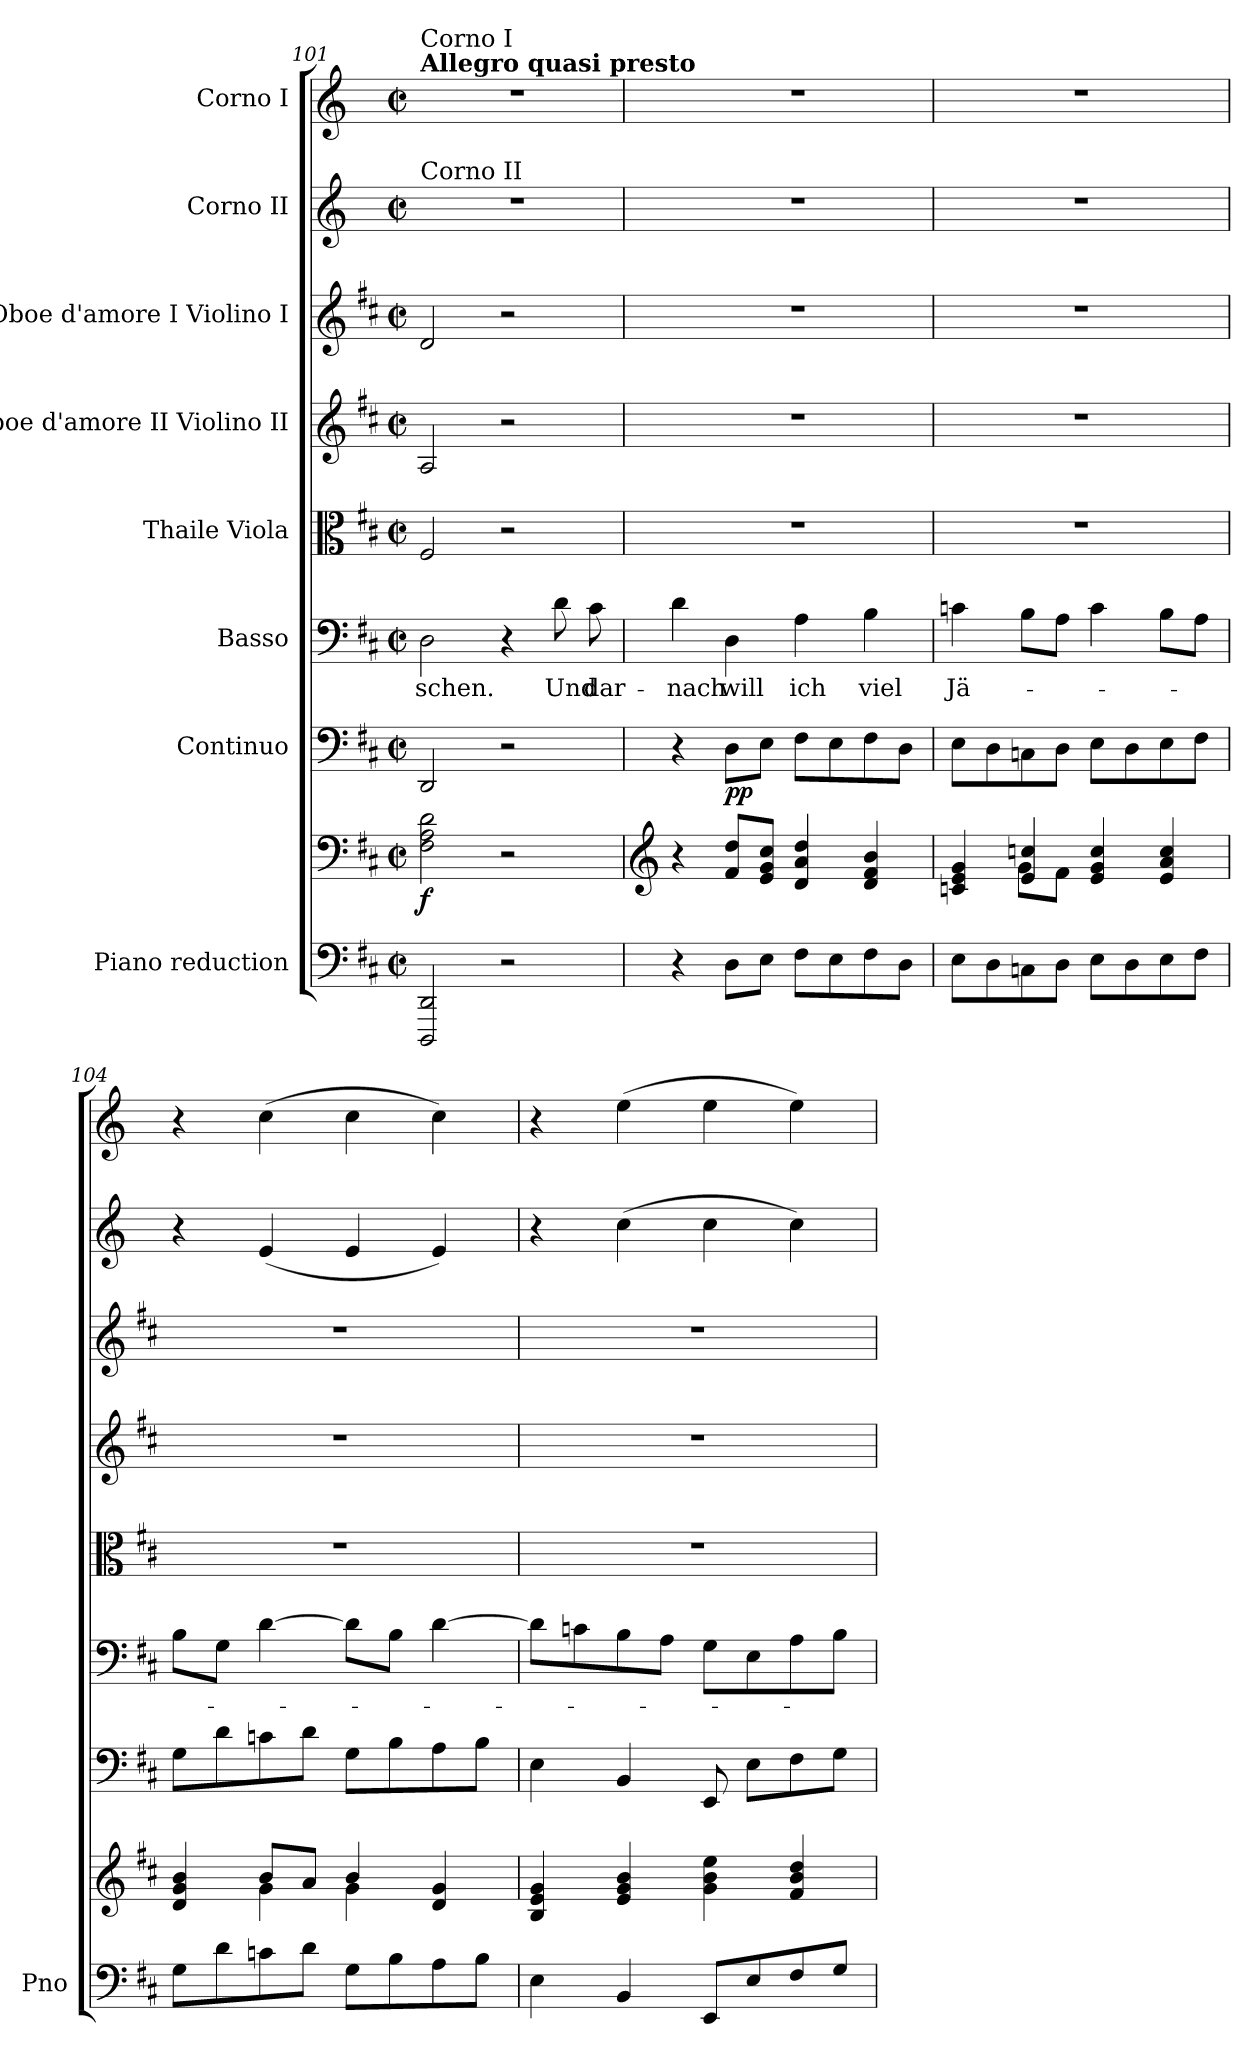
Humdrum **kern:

**kern	**kern	**dynam	**kern	**dynam	**kern	**text	**kern	**kern	**kern	**kern	**kern
*part8	*part8	*part8	*part7	*part7	*part6	*part6	*part5	*part4	*part3	*part2	*part1
*staff9	*staff8	*staff8/9	*staff7	*staff7	*staff6	*staff6	*staff5	*staff4	*staff3	*staff2	*staff1
*I"Piano reduction	*	*	*I"Continuo	*	*I"Basso	*	*I"Thaile Viola	*I"Oboe d'amore II Violino II	*I"Oboe d'amore I Violino I	*I"Corno II	*I"Corno I
*I'Pno	*	*	*	*	*	*	*	*	*	*	*
!!LO:PB:g=z
*clefF4	*clefF4	*	*clefF4	*	*clefF4	*	*clefC3	*clefG2	*clefG2	*clefG2	*clefG2
*	*	*	*	*	*	*	*	*	*	*ITrd3c5	*ITrd3c5
*k[f#c#]	*k[f#c#]	*	*k[f#c#]	*	*k[f#c#]	*	*k[f#c#]	*k[f#c#]	*k[f#c#]	*k[f#]	*k[f#]
*M2/2	*M2/2	*	*M2/2	*	*M2/2	*	*M2/2	*M2/2	*M2/2	*M2/2	*M2/2
*met(c|)	*met(c|)	*	*met(c|)	*	*met(c|)	*	*met(c|)	*met(c|)	*met(c|)	*met(c|)	*met(c|)
=101	=101	=101	=101	=101	=101	=101	=101	=101	=101	=101	=101
!	!	!	!	!	!	!	!	!	!	!	!LO:TX:a:B:t=Allegro quasi presto
!	!	!	!	!	!	!	!	!	!	!	!LO:TX:a:t=Corno I
!	!	!	!	!	!	!	!	!	!	!LO:TX:a:t=Corno II	!
!	!	!LO:DY:b	!	!	!	!LO:LY:b	!	!	!	!	!
2DDD/ 2DD/	2F#\ 2A\ 2d\	f	2DD/	.	2D\	schen.	2F#/	2A/	2d/	1r	1r
2r	2r	.	2r	.	4r	.	2r	2r	2r	.	.
!	!	!	!	!	!	!LO:LY:b	!	!	!	!	!
.	.	.	.	.	8d\	Und	.	.	.	.	.
!	!	!	!	!	!	!LO:LY:b	!	!	!	!	!
.	.	.	.	.	8c#\	dar-	.	.	.	.	.
=102	=102	=102	=102	=102	=102	=102	=102	=102	=102	=102	=102
*	*clefG2	*	*	*	*	*	*	*	*	*	*
!	!	!	!	!	!	!LO:LY:b	!	!	!	!	!
4r	4r	.	4r	.	4d\	-nach	1r	1r	1r	1r	1r
!	!	!LO:DY:b=2	!	!	!	!LO:LY:b	!	!	!	!	!
!	!	!LO:DY:n=1:b	!	!LO:DY:b	!	!	!	!	!	!	!
8D\L	8f#/ 8dd/L	other-dynamics p	8D\L	pp	4D\	will	.	.	.	.	.
8E\J	8e/ 8g/ 8cc#/J	.	8E\J	.	.	.	.	.	.	.	.
!	!	!	!	!	!	!LO:LY:b	!	!	!	!	!
8F#\L	4d/ 4a/ 4dd/	.	8F#\L	.	4A\	ich	.	.	.	.	.
8E\	.	.	8E\	.	.	.	.	.	.	.	.
!	!	!	!	!	!	!LO:LY:b	!	!	!	!	!
8F#\	4d/ 4f#/ 4b/	.	8F#\	.	4B\	viel	.	.	.	.	.
8D\J	.	.	8D\J	.	.	.	.	.	.	.	.
=103	=103	=103	=103	=103	=103	=103	=103	=103	=103	=103	=103
*	*^	*	*	*	*	*	*	*	*	*	*
!	!	!	!	!	!	!	!LO:LY:b	!	!	!	!	!
8E\L	4cn/ 4e/ 4g/	4ryy	.	8E\L	.	4cn\	Jä-	1r	1r	1r	1r	1r
8D\	.	.	.	8D\	.	.	.	.	.	.	.	.
8Cn\	4e/ 4ccn/	8g\L	.	8Cn\	.	8B\L	.	.	.	.	.	.
8D\J	.	8f#\J	.	8D\J	.	8A\J	.	.	.	.	.	.
8E\L	4e/ 4g/ 4cc/	2ryy	.	8E\L	.	4c\	.	.	.	.	.	.
8D\	.	.	.	8D\	.	.	.	.	.	.	.	.
8E\	4e/ 4a/ 4cc/	.	.	8E\	.	8B\L	.	.	.	.	.	.
8F#\J	.	.	.	8F#\J	.	8A\J	.	.	.	.	.	.
=104	=104	=104	=104	=104	=104	=104	=104	=104	=104	=104	=104	=104
8G\L	4d/ 4g/ 4b/	4ryy	.	8G\L	.	8B\L	.	1r	1r	1r	4r	4r
8d\	.	.	.	8d\	.	8G\J	.	.	.	.	.	.
8cn\	8b/L	4g\	.	8cn\	.	[4d\	.	.	.	.	(<4B/	(>4g\
8d\J	8a/J	.	.	8d\J	.	.	.	.	.	.	.	.
8G\L	4b/	4g\	.	8G\L	.	8d\L]	.	.	.	.	4B/	4g\
8B\	.	.	.	8B\	.	8B\J	.	.	.	.	.	.
8A\	4d/ 4g/	4ryy	.	8A\	.	[4d\	.	.	.	.	4B/)	4g\)
8B\J	.	.	.	8B\J	.	.	.	.	.	.	.	.
*	*v	*v	*	*	*	*	*	*	*	*	*	*
=105	=105	=105	=105	=105	=105	=105	=105	=105	=105	=105	=105
4E\	4B/ 4e/ 4g/	.	4E\	.	8d\L]	.	1r	1r	1r	4r	4r
.	.	.	.	.	8cn\	.	.	.	.	.	.
4BB/	4e/ 4g/ 4b/	.	4BB/	.	8B\	.	.	.	.	(>4g\	(>4b\
.	.	.	.	.	8A\J	.	.	.	.	.	.
8EE/L	4g\ 4b\ 4ee\	.	8EE/	.	8G\L	.	.	.	.	4g\	4b\
8E/	.	.	8E\L	.	8E\	.	.	.	.	.	.
8F#/	4f#/ 4b/ 4dd/	.	8F#\	.	8A\	.	.	.	.	4g\)	4b\)
8G/J	.	.	8G\J	.	8B\J	.	.	.	.	.	.
=	=	=	=	=	=	=	=	=	=	=	=
*-	*-	*-	*-	*-	*-	*-	*-	*-	*-	*-	*-
